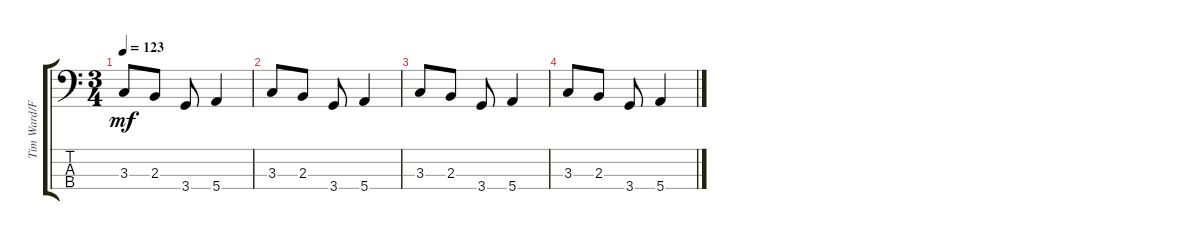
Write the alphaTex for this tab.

\track ("Tim Ward/Frank Ene" "Tim Ward/F") {instrument electricbassfinger}
\staff {score tabs}
\tuning (G2 D2 A1 E1) {hide}
\ts (3 4)
\tempo 123
\clef f4
\ks c
3.3.8{dy mf} 2.3.8 3.4.8 5.4.4 |
3.3.8 2.3.8 3.4.8 5.4.4 |
3.3.8 2.3.8 3.4.8 5.4.4 |
3.3.8 2.3.8 3.4.8 5.4.4
